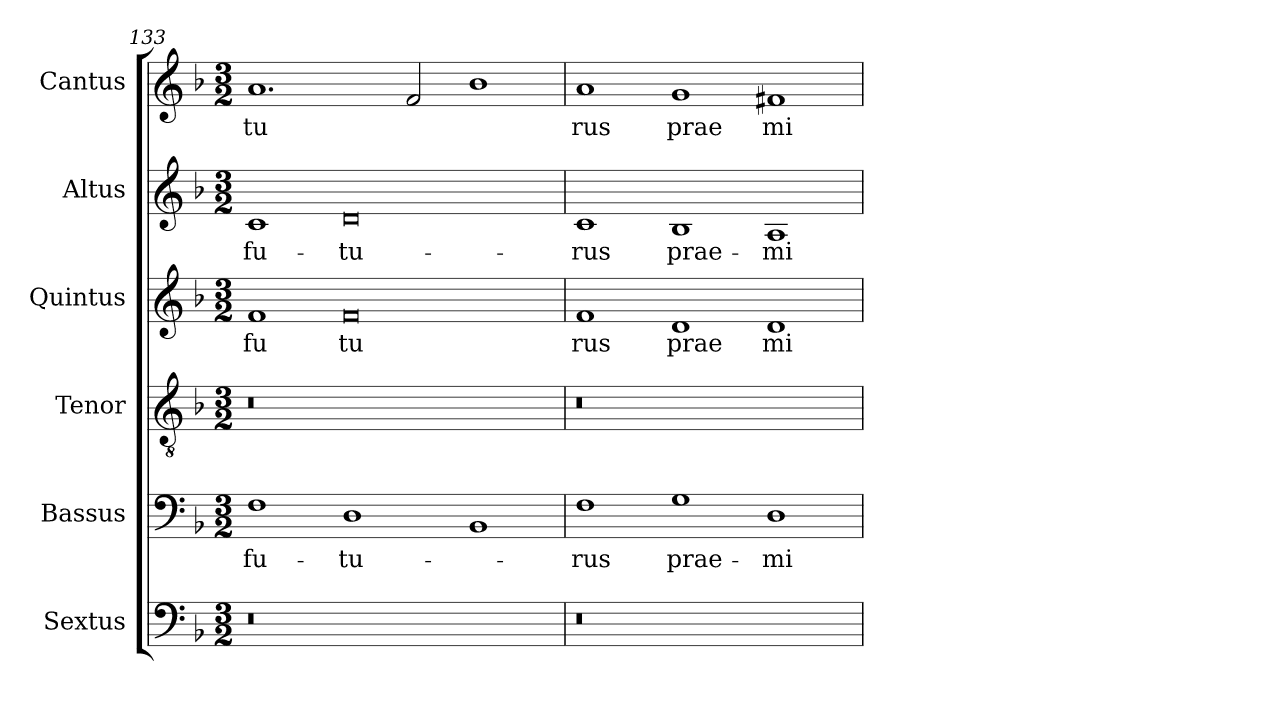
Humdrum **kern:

**kern	**kern	**text	**kern	**kern	**text	**kern	**text	**kern	**text
*part6	*part5	*part5	*part4	*part3	*part3	*part2	*part2	*part1	*part1
*staff6	*staff5	*staff5	*staff4	*staff3	*staff3	*staff2	*staff2	*staff1	*staff1
*I"Sextus	*I"Bassus	*	*I"Tenor	*I"Quintus	*	*I"Altus	*	*I"Cantus	*
*I'Sextus	*I'Bassus	*	*I'Tenor	*I'Quintus	*	*I'Altus	*	*I'Cantus	*
*clefF4	*clefF4	*	*clefGv2	*clefG2	*	*clefG2	*	*clefG2	*
*k[b-]	*k[b-]	*	*k[b-]	*k[b-]	*	*k[b-]	*	*k[b-]	*
*F:	*F:	*	*F:	*F:	*	*F:	*	*F:	*
*M3/2	*M3/2	*	*M3/2	*M3/2	*	*M3/2	*	*M3/2	*
=133	=133	=133	=133	=133	=133	=133	=133	=133	=133
!	!	!LO:LY:b:cj	!	!	!LO:LY:b:cj	!	!LO:LY:b:cj	!	!LO:LY:b:cj
0.r	1F	fu-	0.r	1f	fu	1c	fu-	1.a	tu
!	!	!LO:LY:b:cj	!	!	!LO:LY:b:cj	!	!LO:LY:b:cj	!	!
.	1D	-tu-	.	0f	tu	0d	-tu-	.	.
.	.	.	.	.	.	.	.	2f/	.
.	1BB-	.	.	.	.	.	.	1b-	.
=134	=134	=134	=134	=134	=134	=134	=134	=134	=134
!	!	!LO:LY:b:cj	!	!	!LO:LY:b:cj	!	!LO:LY:b:cj	!	!LO:LY:b:cj
0.r	1F	-rus	0.r	1f	rus	1c	-rus	1a	rus
!	!	!LO:LY:b:cj	!	!	!LO:LY:b:cj	!	!LO:LY:b:cj	!	!LO:LY:b:cj
.	1G	prae-	.	1d	prae	1B-	prae-	1g	prae
!	!	!LO:LY:b:cj	!	!	!LO:LY:b:cj	!	!LO:LY:b:cj	!	!LO:LY:b:cj
.	1D	-mi-	.	1d	mi	1A	-mi-	1f#X	mi
=	=	=	=	=	=	=	=	=	=
*-	*-	*-	*-	*-	*-	*-	*-	*-	*-
